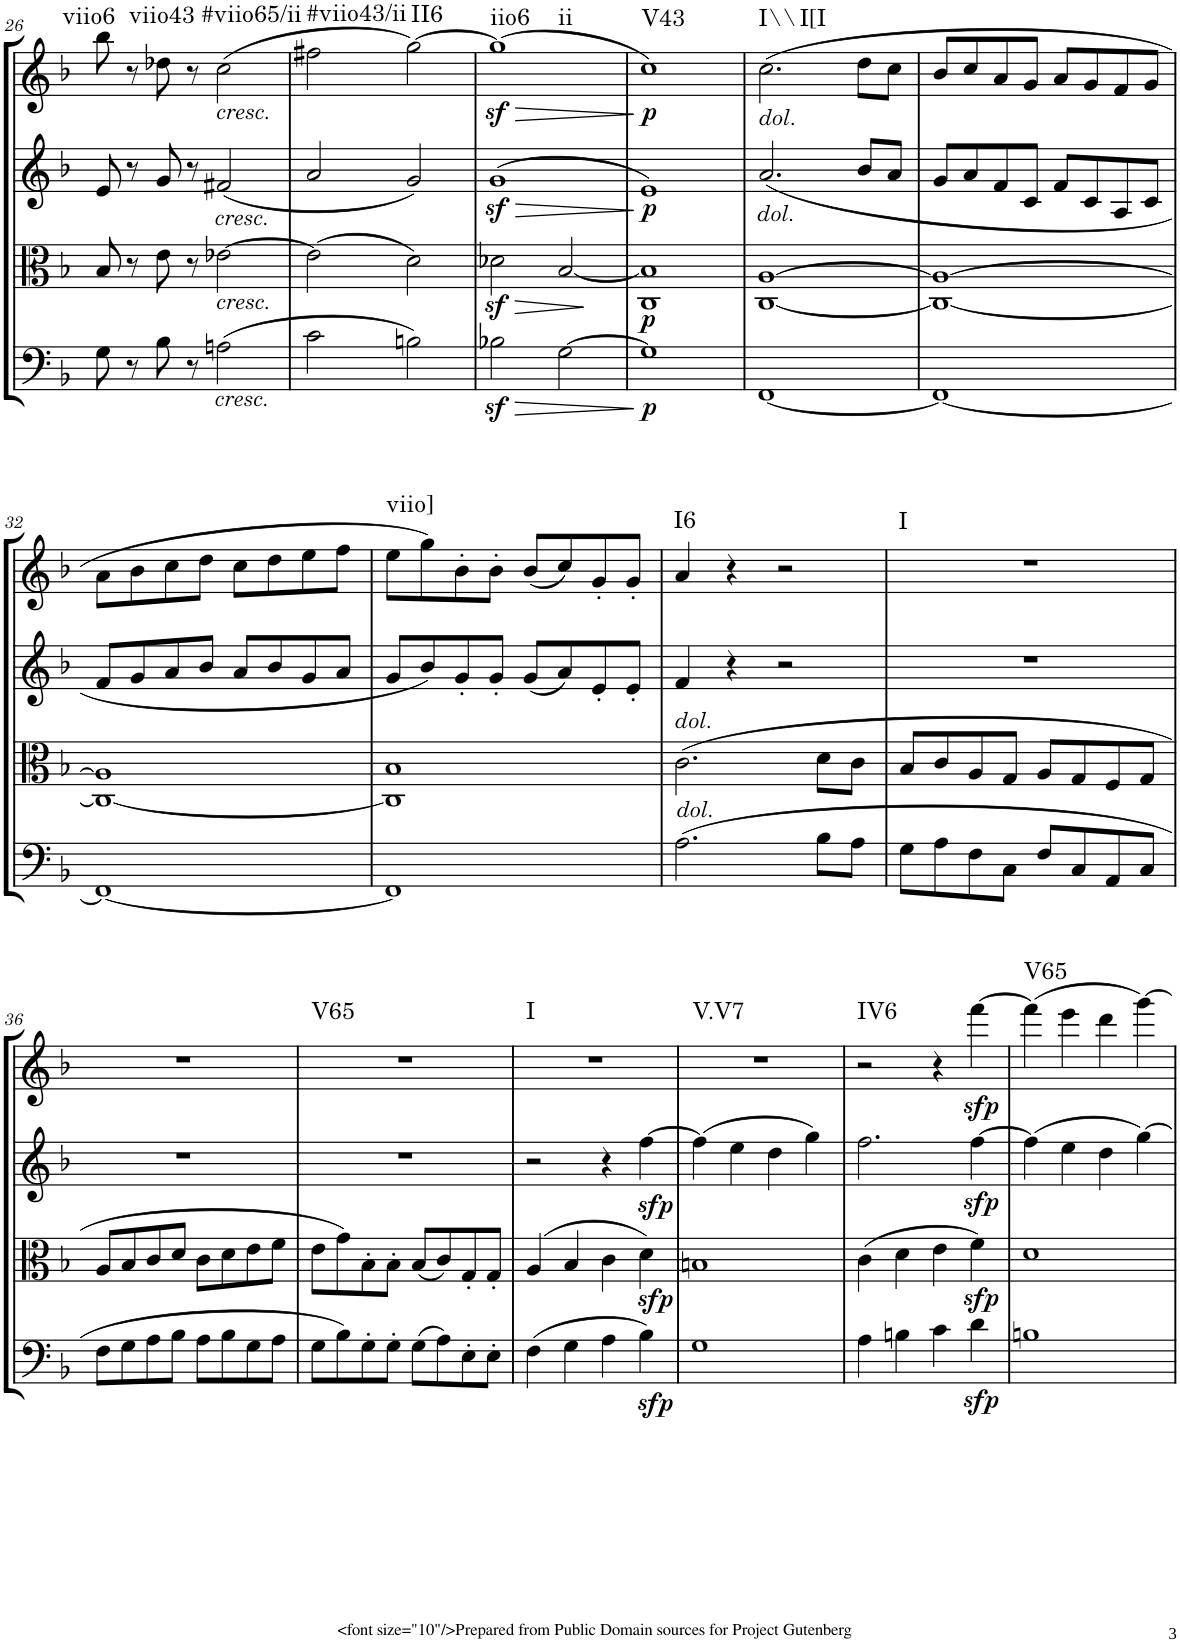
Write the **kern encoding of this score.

**kern	**dynam	**kern	**dynam	**kern	**dynam	**kern	**dynam	**harte
*part4	*part4	*part3	*part3	*part2	*part2	*part1	*part1	*part1
*staff4	*staff4	*staff3	*staff3	*staff2	*staff2	*staff1	*staff1	*
*I"Cello	*	*I"Viola	*	*I"2nd Violin	*	*I"1st Violin	*	*
*	*	*I'Vla	*	*I'Vln	*	*I'Vln	*	*
!!LO:PB:g=z
*clefF4	*	*clefC3	*	*clefG2	*	*clefG2	*	*
*k[b-]	*	*k[b-]	*	*k[b-]	*	*k[b-]	*	*
*M4/4	*	*M4/4	*	*M4/4	*	*M4/4	*	*
*met(c)	*	*met(c)	*	*met(c)	*	*met(c)	*	*
=26	=26	=26	=26	=26	=26	=26	=26	=26
!	!	!	!	!	!	!	!	!LO:H:kt=viio6
8G\	.	8B-/	.	8e/	.	8bb-\	.	N
8r	.	8r	.	8r	.	8r	.	.
!	!	!	!	!	!	!	!	!LO:H:kt=viio43
8B-\	.	8e\	.	8g/	.	8dd-X\	.	N
8r	.	8r	.	8r	.	8r	.	.
!	!	!	!	!	!	!LO:TX:b:i:t=cresc.	!	!
!	!	!	!	!LO:TX:b:i:t=cresc.	!	!	!	!
!	!	!LO:TX:b:i:t=cresc.	!	!	!	!	!	!
!LO:TX:b:i:t=cresc.	!	!	!	!	!	!	!	!LO:H:kt=#viio65/ii
(2An\	.	[2e-X\	.	(2f#X/	.	(2cc\	.	N
=27	=27	=27	=27	=27	=27	=27	=27	=27
!	!	!	!	!	!	!	!	!LO:H:kt=#viio43/ii
2c\	.	(2e-\]	.	2a/	.	2ff#X\	.	N
!	!	!	!	!	!	!	!	!LO:H:kt=II6
2Bn\)	.	2d\)	.	2g/)	.	[2gg\)	.	N
=28	=28	=28	=28	=28	=28	=28	=28	=28
!	!LO:HP:b	!	!LO:HP:b	!	!LO:HP:b	!	!LO:HP:b	!
!	!	!	!	!	!	!	!LO:DY:n=1:b	!LO:H:n=1:kt=iio6
!	!	!	!	!	!	!	!	!LO:H:n=2:kt=ii
2B-Xz<\	>	2d-Xz<\	>	(>1gz<	>	(1gg]	> sf	N N
[2G\	.	[2B-/	.	.	.	.	.	.
.	]	.	]	.	]	.	]	.
=29	=29	=29	=29	=29	=29	=29	=29	=29
!	!LO:DY:b	!	!	!	!	!	!	!
!	!LO:DY:n=1:a	!	!	!	!LO:DY:b	!	!LO:DY:b	!LO:H:kt=V43
1G]	p p	1C 1B-]	.	1e)	p	1cc)	p	N
=30	=30	=30	=30	=30	=30	=30	=30	=30
!	!	!	!	!	!	!LO:TX:b:i:t=dol.	!	!
!	!	!	!	!LO:TX:b:i:t=dol.	!	!	!	!LO:H:n=1:kt=I\\
!	!	!	!	!	!	!	!	!LO:H:n=2:kt=I[I
[1FF	.	[1C [1A	.	(<2.a/	.	(2.cc\	.	N N
.	.	.	.	8b-/L	.	8dd\L	.	.
.	.	.	.	8a/J	.	8cc\J	.	.
=31	=31	=31	=31	=31	=31	=31	=31	=31
1FF_	.	1C_ 1A_	.	8g/L	.	8b-/L	.	.
.	.	.	.	8a/	.	8cc/	.	.
.	.	.	.	8f/	.	8a/	.	.
.	.	.	.	8c/J	.	8g/J	.	.
.	.	.	.	8f/L	.	8a/L	.	.
.	.	.	.	8c/	.	8g/	.	.
.	.	.	.	8A/	.	8f/	.	.
.	.	.	.	8c/J	.	8g/J	.	.
!!LO:LB:g=z
=32	=32	=32	=32	=32	=32	=32	=32	=32
1FF_	.	1C_ 1A]	.	8f/L	.	8a\L	.	.
.	.	.	.	8g/	.	8b-\	.	.
.	.	.	.	8a/	.	8cc\	.	.
.	.	.	.	8b-/J	.	8dd\J	.	.
.	.	.	.	8a/L	.	8cc\L	.	.
.	.	.	.	8b-/	.	8dd\	.	.
.	.	.	.	8g/	.	8ee\	.	.
.	.	.	.	8a/J	.	8ff\J	.	.
=33	=33	=33	=33	=33	=33	=33	=33	=33
!	!	!	!	!	!	!	!	!LO:H:kt=viio]
1FF]	.	1C] 1B-	.	8g/L	.	8ee\L	.	N
.	.	.	.	8b-/)	.	8gg\)	.	.
.	.	.	.	8g'/	.	8b-'\	.	.
.	.	.	.	8g'/J	.	8b-'\J	.	.
.	.	.	.	(8g/L	.	(8b-/L	.	.
.	.	.	.	8a/)	.	8cc/)	.	.
.	.	.	.	8e'/	.	8g'/	.	.
.	.	.	.	8e'/J	.	8g'/J	.	.
=34	=34	=34	=34	=34	=34	=34	=34	=34
!	!	!LO:TX:a:i:t=dol.	!	!	!	!	!	!
!LO:TX:a:i:t=dol.	!	!	!	!	!	!	!	!LO:H:kt=I6
(2.A\	.	(2.c\	.	4f/	.	4a/	.	N
.	.	.	.	4r	.	4r	.	.
.	.	.	.	2r	.	2r	.	.
8B-\L	.	8d\L	.	.	.	.	.	.
8A\J	.	8c\J	.	.	.	.	.	.
=35	=35	=35	=35	=35	=35	=35	=35	=35
!	!	!	!	!	!	!	!	!LO:H:kt=I
8G\L	.	8B-/L	.	1r	.	1r	.	N
8A\	.	8c/	.	.	.	.	.	.
8F\	.	8A/	.	.	.	.	.	.
8C\J	.	8G/J	.	.	.	.	.	.
8F/L	.	8A/L	.	.	.	.	.	.
8C/	.	8G/	.	.	.	.	.	.
8AA/	.	8F/	.	.	.	.	.	.
8C/J	.	8G/J	.	.	.	.	.	.
!!LO:LB:g=z
=36	=36	=36	=36	=36	=36	=36	=36	=36
8F\L	.	8A/L	.	1r	.	1r	.	.
8G\	.	8B-/	.	.	.	.	.	.
8A\	.	8c/	.	.	.	.	.	.
8B-\J	.	8d/J	.	.	.	.	.	.
8A\L	.	8c\L	.	.	.	.	.	.
8B-\	.	8d\	.	.	.	.	.	.
8G\	.	8e\	.	.	.	.	.	.
8A\J	.	8f\J	.	.	.	.	.	.
=37	=37	=37	=37	=37	=37	=37	=37	=37
!	!	!	!	!	!	!	!	!LO:H:kt=V65
8G\L	.	8e\L	.	1r	.	1r	.	N
8B-\)	.	8g\)	.	.	.	.	.	.
8G'\	.	8B-'\	.	.	.	.	.	.
8G'\J	.	8B-'\J	.	.	.	.	.	.
(8G\L	.	(8B-/L	.	.	.	.	.	.
8A\)	.	8c/)	.	.	.	.	.	.
8E'\	.	8G'/	.	.	.	.	.	.
8E'\J	.	8G'/J	.	.	.	.	.	.
=38	=38	=38	=38	=38	=38	=38	=38	=38
!	!	!	!	!	!	!	!	!LO:H:kt=I
(4F\	.	(4A/	.	2r	.	1r	.	N
4G\	.	4B-/	.	.	.	.	.	.
4A\	.	4c\	.	4r	.	.	.	.
!	!LO:DY:b	!	!LO:DY:b	!	!LO:DY:b	!	!	!
4B-\)	sfp	4d\)	sfp	[4ff\	sfp	.	.	.
=39	=39	=39	=39	=39	=39	=39	=39	=39
!	!	!	!	!	!	!	!	!LO:H:kt=V.V7
1G	.	1Bn	.	(4ff\]	.	1r	.	N
.	.	.	.	4ee\	.	.	.	.
.	.	.	.	4dd\	.	.	.	.
.	.	.	.	4gg\)	.	.	.	.
=40	=40	=40	=40	=40	=40	=40	=40	=40
!	!	!	!	!	!	!	!	!LO:H:kt=IV6
4A\	.	(4c\	.	2.ff\	.	2r	.	N
4Bn\	.	4d\	.	.	.	.	.	.
4c\	.	4e\	.	.	.	4r	.	.
!	!LO:DY:b	!	!LO:DY:b	!	!LO:DY:b	!	!LO:DY:b	!
4d\	sfp	4f\)	sfp	[4ff\	sfp	[4fff\	sfp	.
=41	=41	=41	=41	=41	=41	=41	=41	=41
!	!	!	!	!	!	!	!	!LO:H:kt=V65
1Bn	.	1d	.	(4ff\]	.	(4fff\]	.	N
.	.	.	.	4ee\	.	4eee\	.	.
.	.	.	.	4dd\	.	4ddd\	.	.
.	.	.	.	[4gg\)	.	[4ggg\)	.	.
=	=	=	=	=	=	=	=	=
*-	*-	*-	*-	*-	*-	*-	*-	*-
